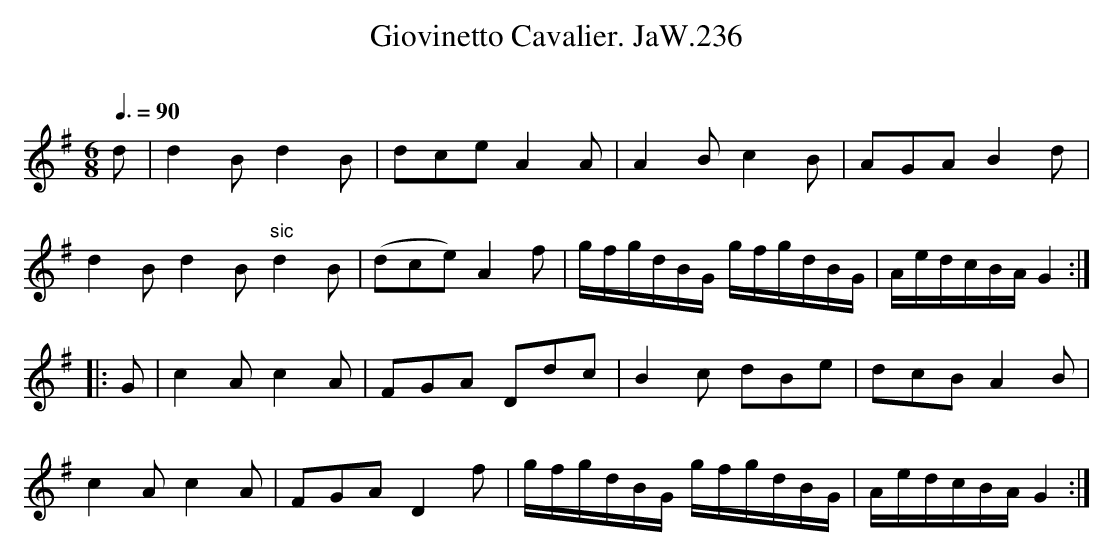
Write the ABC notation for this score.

X:1
T:Giovinetto Cavalier. JaW.236
M:6/8
L:1/8
Q:3/8=90
O:
K:G
d|d2B d2B|dce A2A|A2B c2B|AGA B2d|
d2B d2B"sic" d2B|(dce) A2f|g/f/g/d/B/G/ g/f/g/d/B/G/ |\
A/e/d/c/B/A/ G2:|
|:G|c2A c2A|FGA Ddc|B2c dBe|dcB A2B|
c2A c2A|FGA D2f|g/f/g/d/B/G/ g/f/g/d/B/G/|A/e/d/c/B/A/ G2:|
